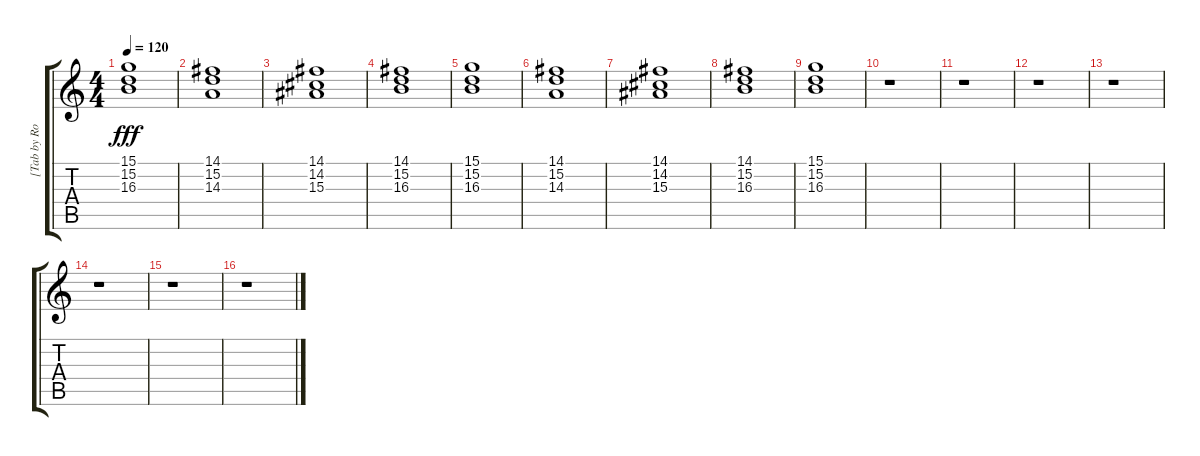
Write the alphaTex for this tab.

\track ("[Tab by Rodrigo Takahashi]" "[Tab by Ro") {instrument synthstrings1}
\staff {score tabs}
\tuning (E4 B3 G3 D3 A2 E2) {hide}
\ts (4 4)
\tempo 120
\clef g2
\ks c
(15.1 15.2 16.3).1{dy fff} |
(14.1 15.2 14.3).1 |
(14.1 14.2 15.3).1 |
(14.1 15.2 16.3).1 |
(15.1 15.2 16.3).1 |
(14.1 15.2 14.3).1 |
(14.1 14.2 15.3).1 |
(14.1 15.2 16.3).1 |
(15.1 15.2 16.3).1 |
r.1 |
r.1 |
r.1 |
r.1 |
r.1 |
r.1 |
r.1
